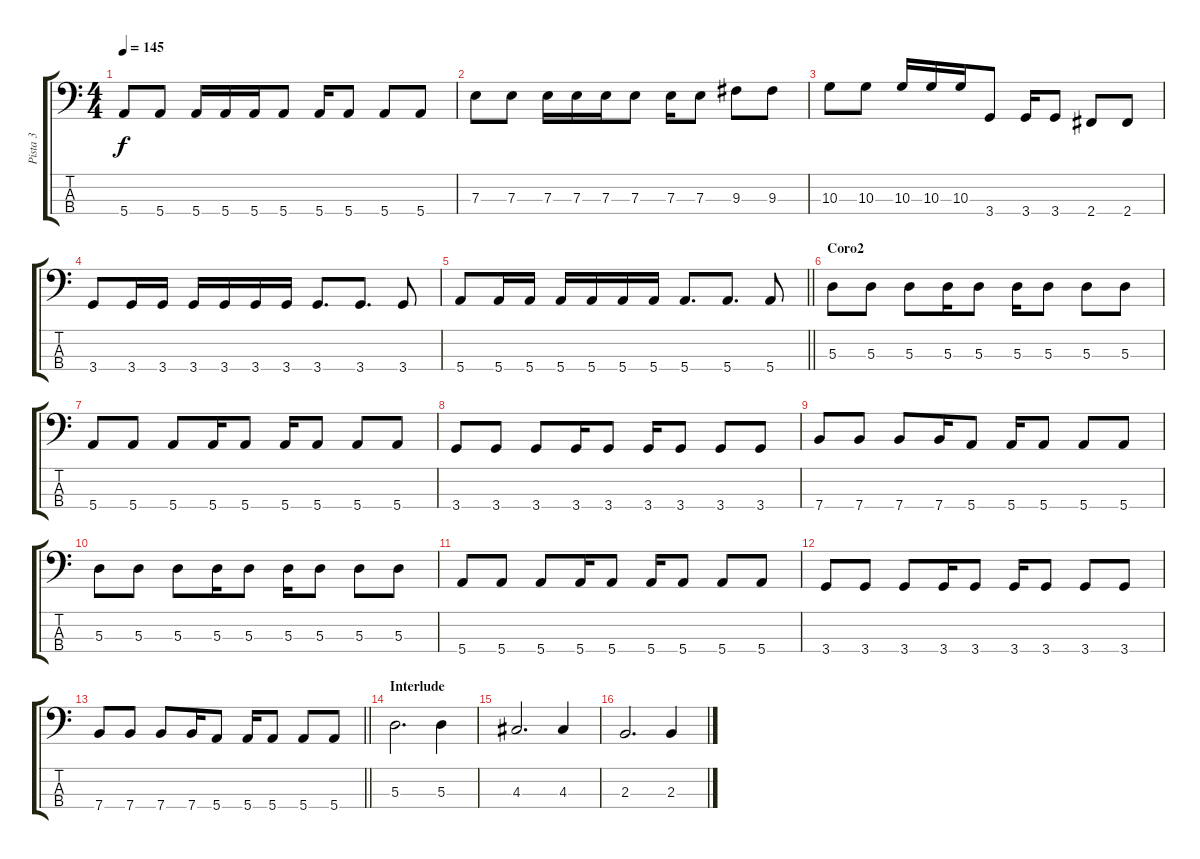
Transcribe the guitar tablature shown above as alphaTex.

\track ("Pista 3" "Pista 3") {instrument electricbassfinger}
\staff {score tabs}
\tuning (G2 D2 A1 E1) {hide}
\ts (4 4)
\tempo 145
\clef f4
\ks c
5.4.8{dy f} 5.4.8 5.4.16 5.4.16 5.4.16 5.4.8 5.4.16 5.4.8 5.4.8 5.4.8 |
7.3.8 7.3.8 7.3.16 7.3.16 7.3.16 7.3.8 7.3.16 7.3.8 9.3.8 9.3.8 |
10.3.8 10.3.8 10.3.16 10.3.16 10.3.16 3.4.8 3.4.16 3.4.8 2.4.8 2.4.8 |
3.4.8 3.4.16 3.4.16 3.4.16 3.4.16 3.4.16 3.4.16 3.4.8{d} 3.4.8{d} 3.4.8 |
\barLineRight lightlight
5.4.8 5.4.16 5.4.16 5.4.16 5.4.16 5.4.16 5.4.16 5.4.8{d} 5.4.8{d} 5.4.8 |
\section ("" "Coro2")
5.3.8 5.3.8 5.3.8 5.3.16 5.3.8 5.3.16 5.3.8 5.3.8 5.3.8 |
5.4.8 5.4.8 5.4.8 5.4.16 5.4.8 5.4.16 5.4.8 5.4.8 5.4.8 |
3.4.8 3.4.8 3.4.8 3.4.16 3.4.8 3.4.16 3.4.8 3.4.8 3.4.8 |
7.4.8 7.4.8 7.4.8 7.4.16 5.4.8 5.4.16 5.4.8 5.4.8 5.4.8 |
5.3.8 5.3.8 5.3.8 5.3.16 5.3.8 5.3.16 5.3.8 5.3.8 5.3.8 |
5.4.8 5.4.8 5.4.8 5.4.16 5.4.8 5.4.16 5.4.8 5.4.8 5.4.8 |
3.4.8 3.4.8 3.4.8 3.4.16 3.4.8 3.4.16 3.4.8 3.4.8 3.4.8 |
\barLineRight lightlight
7.4.8 7.4.8 7.4.8 7.4.16 5.4.8 5.4.16 5.4.8 5.4.8 5.4.8 |
\section ("" "Interlude")
5.3.2{d} 5.3.4 |
4.3.2{d} 4.3.4 |
2.3.2{d} 2.3.4
